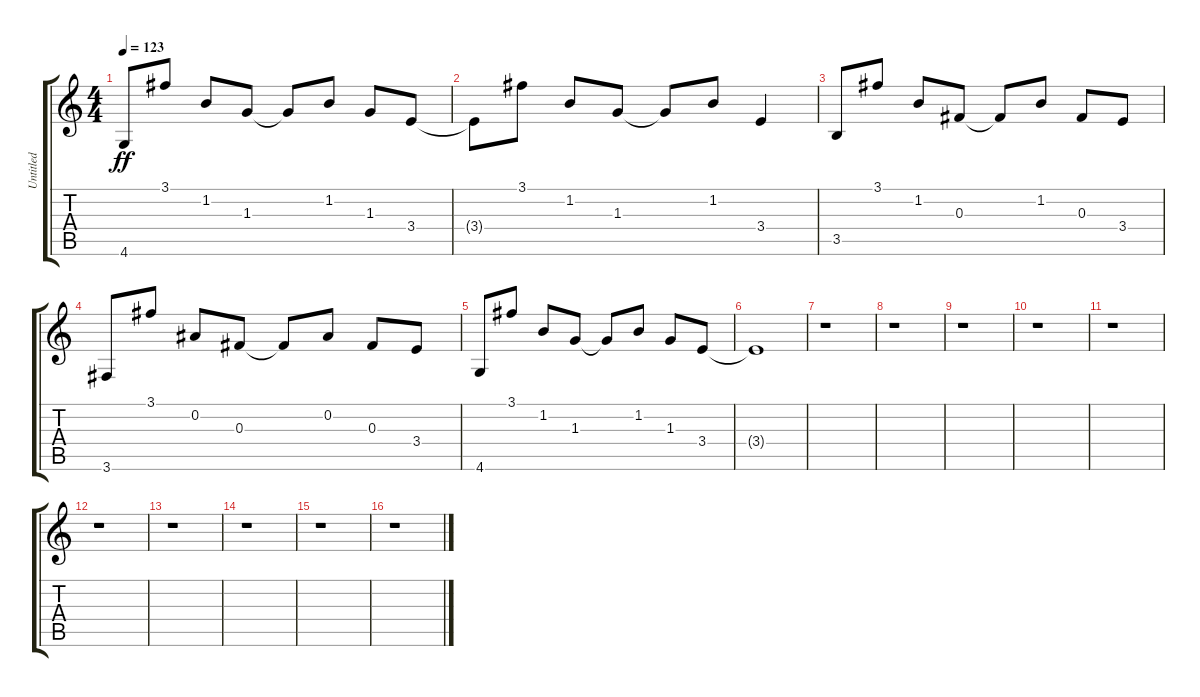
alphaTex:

\track ("Untitled" "Untitled") {instrument electricguitarclean}
\staff {score tabs}
\tuning (Eb4 Bb3 Gb3 Db3 Ab2 Eb2) {hide}
\ts (4 4)
\tempo 123
\clef g2
\ks c
4.6.8{dy ff} 3.1.8 1.2.8 1.3.8 1.3{t}.8 1.2.8 1.3.8 3.4.8 |
3.4{t}.8 3.1.8 1.2.8 1.3.8 1.3{t}.8 1.2.8 3.4.4 |
3.5.8 3.1.8 1.2.8 0.3.8 0.3{t}.8 1.2.8 0.3.8 3.4.8 |
3.6.8 3.1.8 0.2.8 0.3.8 0.3{t}.8 0.2.8 0.3.8 3.4.8 |
4.6.8 3.1.8 1.2.8 1.3.8 1.3{t}.8 1.2.8 1.3.8 3.4.8 |
3.4{t}.1 |
r.1 |
r.1 |
r.1 |
r.1 |
r.1 |
r.1 |
r.1 |
r.1 |
r.1 |
r.1
